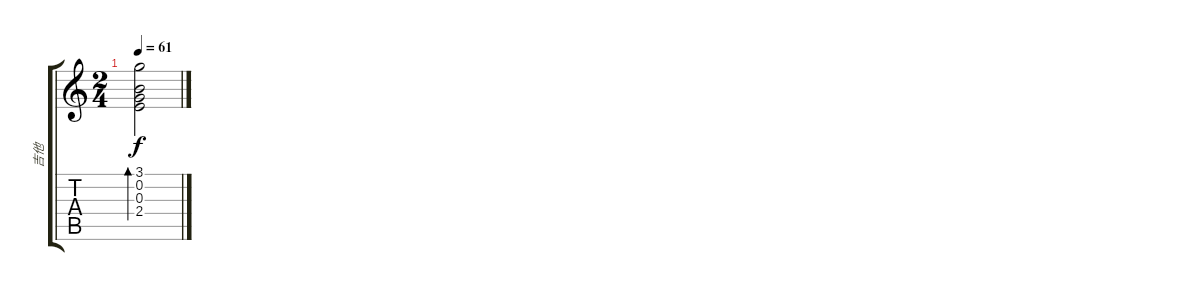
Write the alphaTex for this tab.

\track ("吉他" "吉他") {instrument electricguitarclean}
\staff {score tabs}
\tuning (E4 B3 G3 D3 A2 E2) {hide}
\ts (2 4)
\tempo 61
\clef g2
\ks c
(3.1{t} 0.2{t} 0.3{t} 2.4{t}).2{bd 480 dy f}
